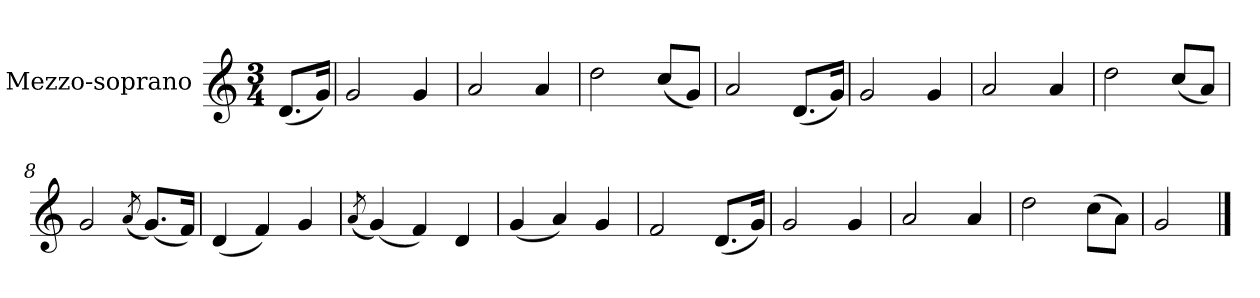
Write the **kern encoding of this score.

**kern
*part1
*staff1
*I"Mezzo-soprano
*I'Mzs.
*clefG2
*k[]
*M3/4
*MM80
=
(<8.d/L
16g/Jk)
=1
2g/
4g/
=2
2a/
4a/
=3
2dd\
(<8cc/L
8g/J)
=4
2a/
(<8.d/L
16g/Jk)
=5
2g/
4g/
=6
2a/
4a/
=7
2dd\
(<8cc/L
8a/J)
=8
2g/
(<8qa/
(<8.g/L)
16f/Jk)
!!LO:LB:g=z
=9
(<4d/
4f/)
4g/
=10
(<8qa/
(<4g/)
4f/)
4d/
=11
(<4g/
4a/)
4g/
=12
2f/
(<8.d/L
16g/Jk)
=13
2g/
4g/
=14
2a/
4a/
=15
2dd\
(>8cc\L
8a\J)
=16
2g/
==
*-
